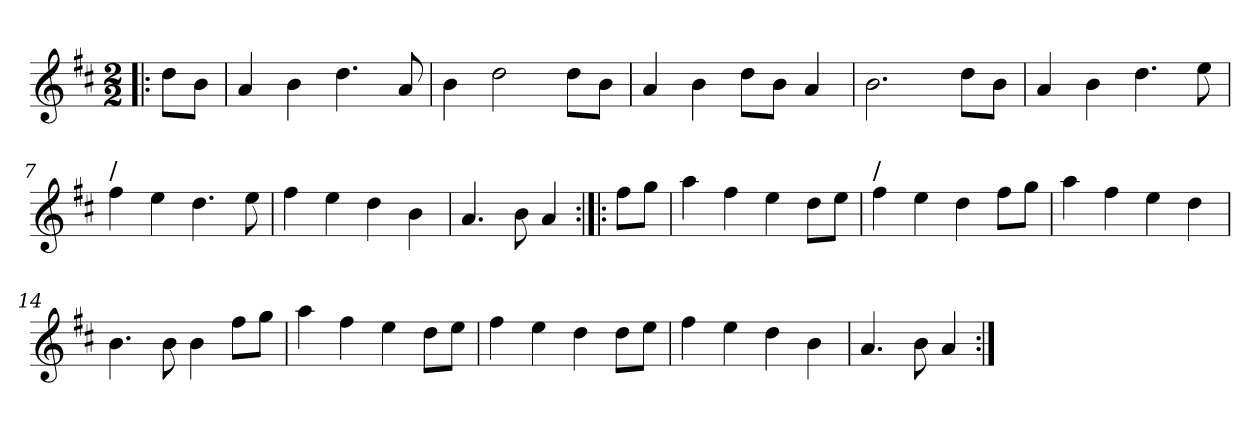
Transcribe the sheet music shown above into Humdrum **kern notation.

**kern
*part1
*staff1
*clefG2
*k[f#c#]
*D:
*M2/2
*MM240
=1!|:
8dd\L
8b\J
=2
4a/
4b\
4.dd\
8a/
=3
4b\
2dd\
8dd\L
8b\J
=4
4a/
4b\
8dd\L
8b\J
4a/
=5
2.b\
8dd\L
8b\J
=6
4a/
4b\
4.dd\
8ee\
=7
!LO:TX:a:t=/
4ff#\
4ee\
4.dd\
8ee\
=8
4ff#\
4ee\
4dd\
4b\
=9
4.a/
8b\
4a/
!!LO:LB:g=z
=10:|!|:
8ff#\L
8gg\J
=11
4aa\
4ff#\
4ee\
8dd\L
8ee\J
=12
!LO:TX:a:t=/
4ff#\
4ee\
4dd\
8ff#\L
8gg\J
=13
4aa\
4ff#\
4ee\
4dd\
=14
4.b\
8b\
4b\
8ff#\L
8gg\J
=15
4aa\
4ff#\
4ee\
8dd\L
8ee\J
=16
4ff#\
4ee\
4dd\
8dd\L
8ee\J
=17
4ff#\
4ee\
4dd\
4b\
=18
4.a/
8b\
4a/
=:|!
*-
